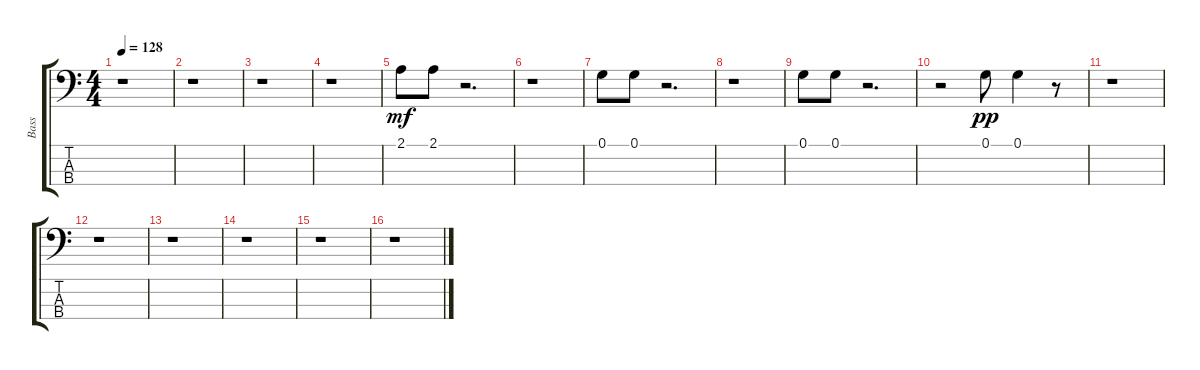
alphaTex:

\track ("Bass" "Bass") {instrument electricguitarjazz}
\staff {score tabs}
\tuning (G2 D2 A1 E1) {hide}
\ts (4 4)
\tempo 128
\clef f4
\ks c
r.1{dy pp} |
r.1 |
r.1 |
r.1 |
2.1.8{dy mf} 2.1.8 r.2{d} |
r.1 |
0.1.8 0.1.8 r.2{d} |
r.1 |
0.1.8 0.1.8 r.2{d} |
r.2 0.1.8{dy pp} 0.1.4 r.8 |
r.1 |
r.1 |
r.1 |
r.1 |
r.1 |
r.1
